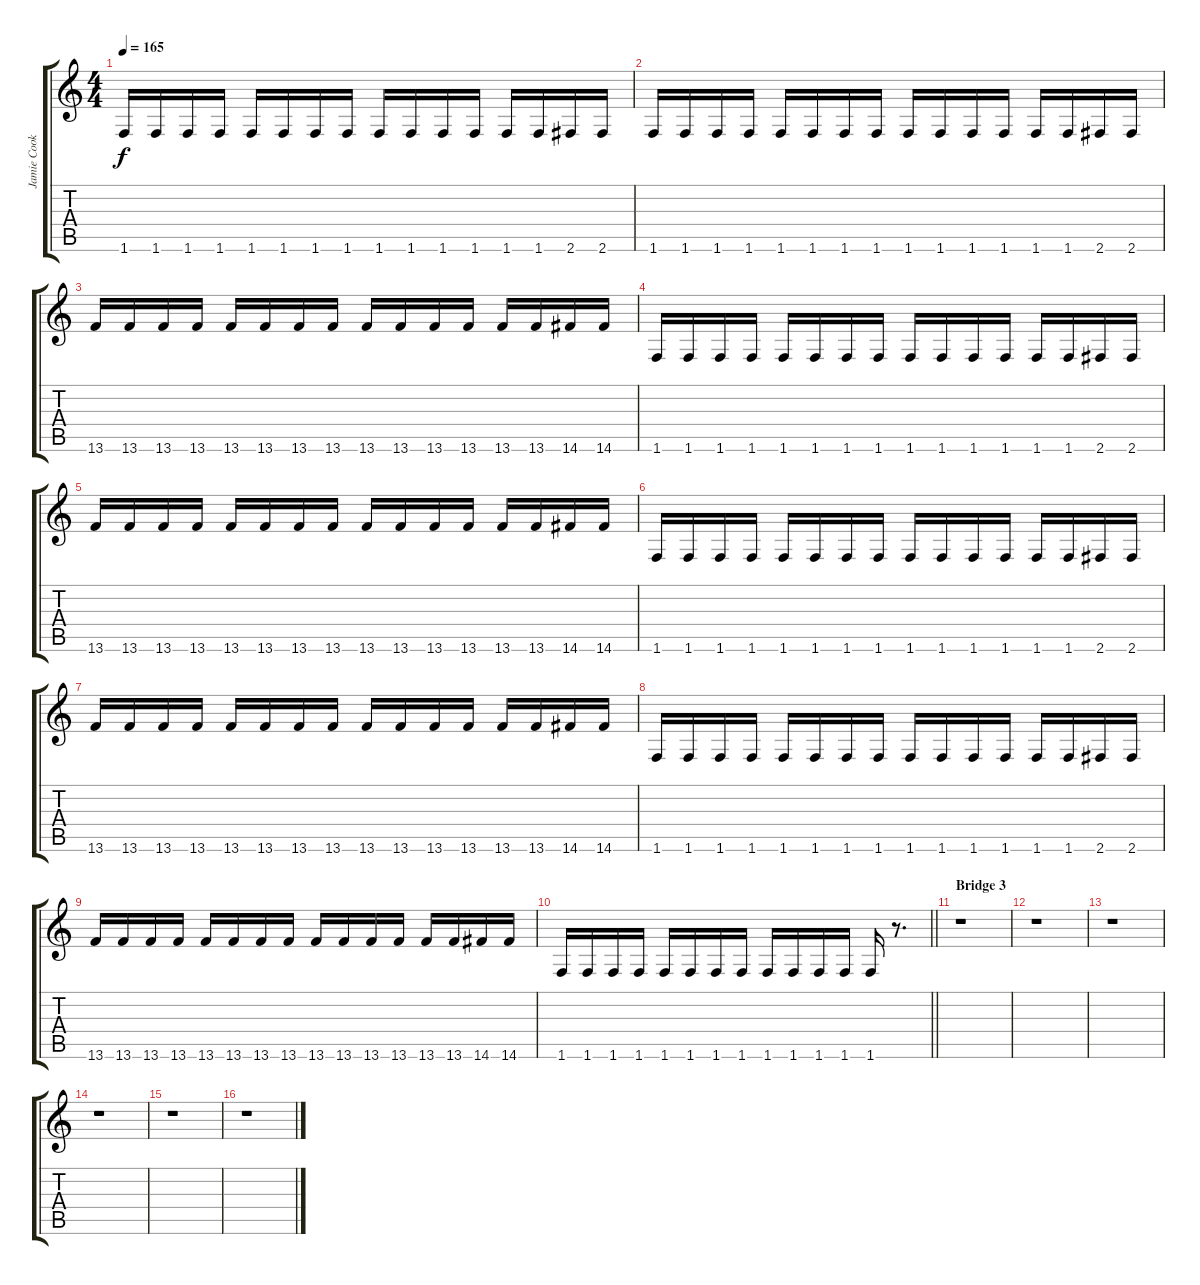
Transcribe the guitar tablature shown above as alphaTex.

\track ("Jamie Cook (Guitar 2)" "Jamie Cook") {instrument distortionguitar}
\staff {score tabs}
\tuning (E4 B3 G3 D3 A2 E2) {hide}
\ts (4 4)
\tempo 165
\clef g2
\ks c
1.6.16{dy f} 1.6.16 1.6.16 1.6.16 1.6.16 1.6.16 1.6.16 1.6.16 1.6.16 1.6.16 1.6.16 1.6.16 1.6.16 1.6.16 2.6.16 2.6.16 |
1.6.16 1.6.16 1.6.16 1.6.16 1.6.16 1.6.16 1.6.16 1.6.16 1.6.16 1.6.16 1.6.16 1.6.16 1.6.16 1.6.16 2.6.16 2.6.16 |
13.6.16 13.6.16 13.6.16 13.6.16 13.6.16 13.6.16 13.6.16 13.6.16 13.6.16 13.6.16 13.6.16 13.6.16 13.6.16 13.6.16 14.6.16 14.6.16 |
1.6.16 1.6.16 1.6.16 1.6.16 1.6.16 1.6.16 1.6.16 1.6.16 1.6.16 1.6.16 1.6.16 1.6.16 1.6.16 1.6.16 2.6.16 2.6.16 |
13.6.16 13.6.16 13.6.16 13.6.16 13.6.16 13.6.16 13.6.16 13.6.16 13.6.16 13.6.16 13.6.16 13.6.16 13.6.16 13.6.16 14.6.16 14.6.16 |
1.6.16 1.6.16 1.6.16 1.6.16 1.6.16 1.6.16 1.6.16 1.6.16 1.6.16 1.6.16 1.6.16 1.6.16 1.6.16 1.6.16 2.6.16 2.6.16 |
13.6.16 13.6.16 13.6.16 13.6.16 13.6.16 13.6.16 13.6.16 13.6.16 13.6.16 13.6.16 13.6.16 13.6.16 13.6.16 13.6.16 14.6.16 14.6.16 |
1.6.16 1.6.16 1.6.16 1.6.16 1.6.16 1.6.16 1.6.16 1.6.16 1.6.16 1.6.16 1.6.16 1.6.16 1.6.16 1.6.16 2.6.16 2.6.16 |
13.6.16 13.6.16 13.6.16 13.6.16 13.6.16 13.6.16 13.6.16 13.6.16 13.6.16 13.6.16 13.6.16 13.6.16 13.6.16 13.6.16 14.6.16 14.6.16 |
\barLineRight lightlight
1.6.16 1.6.16 1.6.16 1.6.16 1.6.16 1.6.16 1.6.16 1.6.16 1.6.16 1.6.16 1.6.16 1.6.16 1.6.16 r.8{d} |
\section ("" "Bridge 3")
r.1 |
r.1 |
r.1 |
r.1 |
r.1 |
r.1
